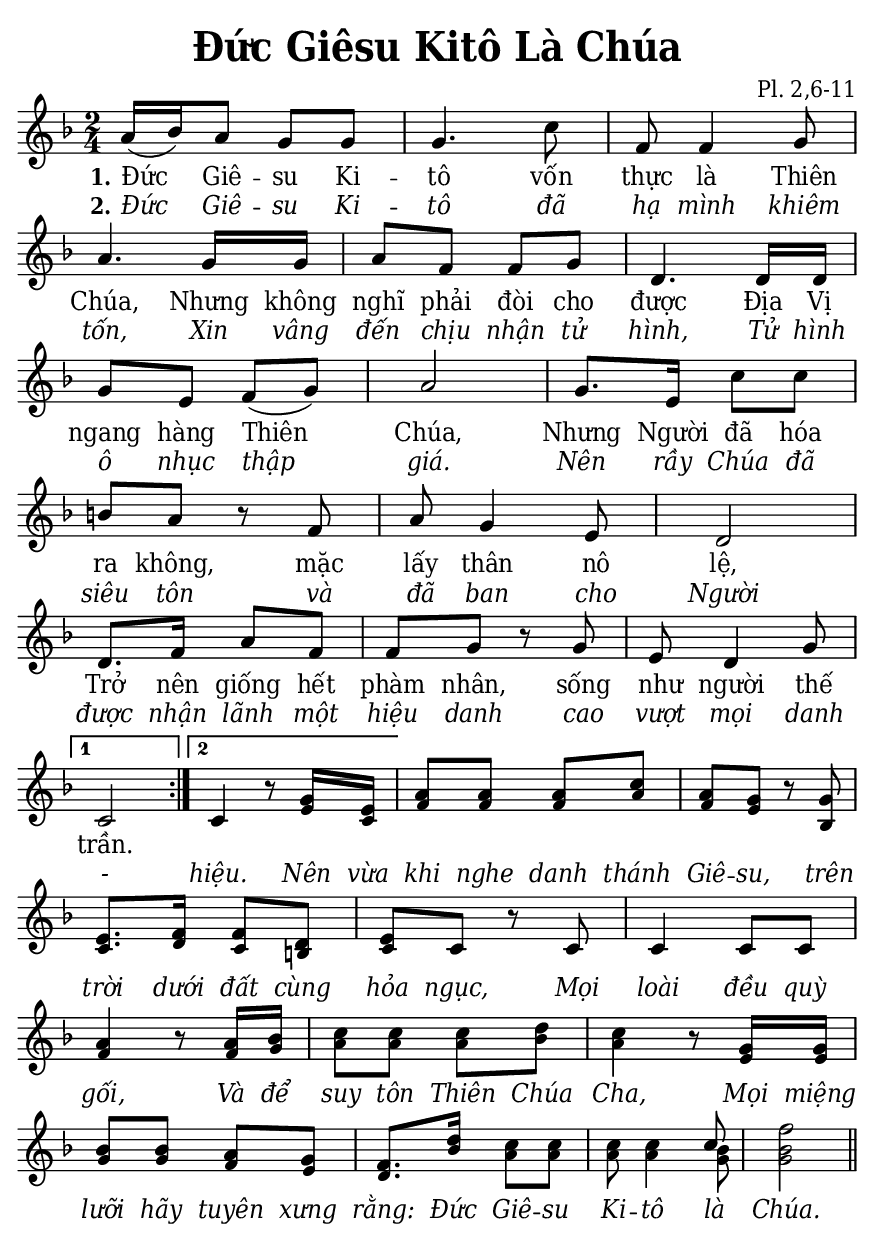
% Cài đặt chung\
\version "2.22.1"
\include "english.ly"

\header {
  title = \markup { \fontsize #1 "Đức Giêsu Kitô Là Chúa" }
  composer = "Pl. 2,6-11"
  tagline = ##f
}

% Nhạc phiên khúc
nhacPhienKhucSop = \relative c'' {
  a16 (bf) a8 g g |
  g4. c8 |
  f, f4 g8 |
  a4. g16 g |
  a8 f f g |
  d4. d16 d |
  g8 e f (g) |
  a2 |
  g8. e16 c'8 c |
  b!a r f |
  a g4 e8 |
  d2 |
  d8. f16 a8 f |
  f g r g |
  e d4 g8 |
  \set Score.repeatCommands = #'((volta "1"))
  c,2 
  \set Score.repeatCommands = #'((volta #f) (volta "2") end-repeat)
  c4 r8 g'16 e
  \set Score.repeatCommands = #'((volta #f))
  a8 a a c |
  a g r g |
  e8. f16 f8 d |
  e c r c |
  c4 c8 c |
  a'4 r8 a16 bf |
  c8 c c d |
  c4 r8 g16 g |
  bf8 bf a g |
  f8. d'16 c8 c |
  c c4 c8 |
  \stemDown f2 \bar "||"
}

nhacPhienKhucAlto = \relative c' {
  R2*16
  r4. e16 c |
  f8 f f a |
  f e r bf |
  c8. d16 c8 b! |
  c c r c |
  c4 c8 c |
  f4 r8 f16 g |
  a8 a a bf |
  a4 r8 e16 e |
  g8 g f e |
  d8. bf'16 a8 a |
  a a4 <bf g>8 |
  <bf g>2
}

% Lời phiên khúc
loiPhienKhucSop = \lyrics {
  <<
    {
      \set stanza = "1."
      Đức Giê -- su Ki -- tô vốn thực là Thiên Chúa,
      Nhưng không nghĩ phải đòi cho được Địa Vị
      ngang hàng Thiên Chúa,
      Nhưng Người đã hóa ra không,
      mặc lấy thân nô lệ,
      Trở nên giống hết phàm nhân,
      sống như người thế trần.
    }
    \new Lyrics {
	    \set associatedVoice = "beSop"
	    \set stanza = "2."
      \override Lyrics.LyricText.font-shape = #'italic
	    Đức Giê -- su Ki -- tô đã hạ mình khiêm tốn,
	    Xin vâng đến chịu nhận tử hình,
	    Tử hình ô nhục thập giá.
	    Nên rầy Chúa đã siêu tôn và đã ban cho Người
	    được nhận lãnh một hiệu danh
	    cao vượt mọi danh - hiệu.
	    Nên vừa khi nghe danh thánh Giê -- su,
	    trên trời dưới đất cùng hỏa ngục,
	    Mọi loài đều quỳ gối,
	    Và để suy tôn Thiên Chúa Cha,
	    Mọi miệng lưỡi hãy tuyên xưng rằng:
	    Đức Giê -- su Ki -- tô là Chúa.
    }
  >>
}

% Dàn trang
\paper {
  #(set-paper-size "a5")
  top-margin = 3\mm
  bottom-margin = 3\mm
  left-margin = 3\mm
  right-margin = 3\mm
  indent = #0
  #(define fonts
	 (make-pango-font-tree "Deja Vu Serif Condensed"
	 		       "Deja Vu Serif Condensed"
			       "Deja Vu Serif Condensed"
			       (/ 20 20)))
  print-page-number = ##f
  system-system-spacing = #'((basic-distance . 0.1) (padding . 2))
  page-count = 1
}

TongNhip = {
  \key f \major \time 2/4
  \set Timing.beamExceptions = #'()
  \set Timing.baseMoment = #(ly:make-moment 1/4)
}

% Đổi kích thước nốt cho bè phụ
notBePhu =
#(define-music-function (font-size music) (number? ly:music?)
   (for-some-music
     (lambda (m)
       (if (music-is-of-type? m 'rhythmic-event)
           (begin
             (set! (ly:music-property m 'tweaks)
                   (cons `(font-size . ,font-size)
                         (ly:music-property m 'tweaks)))
             #t)
           #f))
     music)
   music)

\score {
  \new ChoirStaff <<
    \new Staff \with {
        \consists "Merge_rests_engraver"
        printPartCombineTexts = ##f
      }
      <<
      \new Voice \TongNhip \partCombine 
        \nhacPhienKhucSop
        \notBePhu -1 { \nhacPhienKhucAlto }
      \new NullVoice = beSop \nhacPhienKhucSop
      \new Lyrics \lyricsto beSop \loiPhienKhucSop
      >>
  >>
  \layout {
    \override Lyrics.LyricSpace.minimum-distance = #1.5
    \override LyricHyphen.minimum-distance = #1
    \override Score.BarNumber.break-visibility = ##(#f #f #f)
    \override Score.SpacingSpanner.uniform-stretching = ##t
  } 
}
